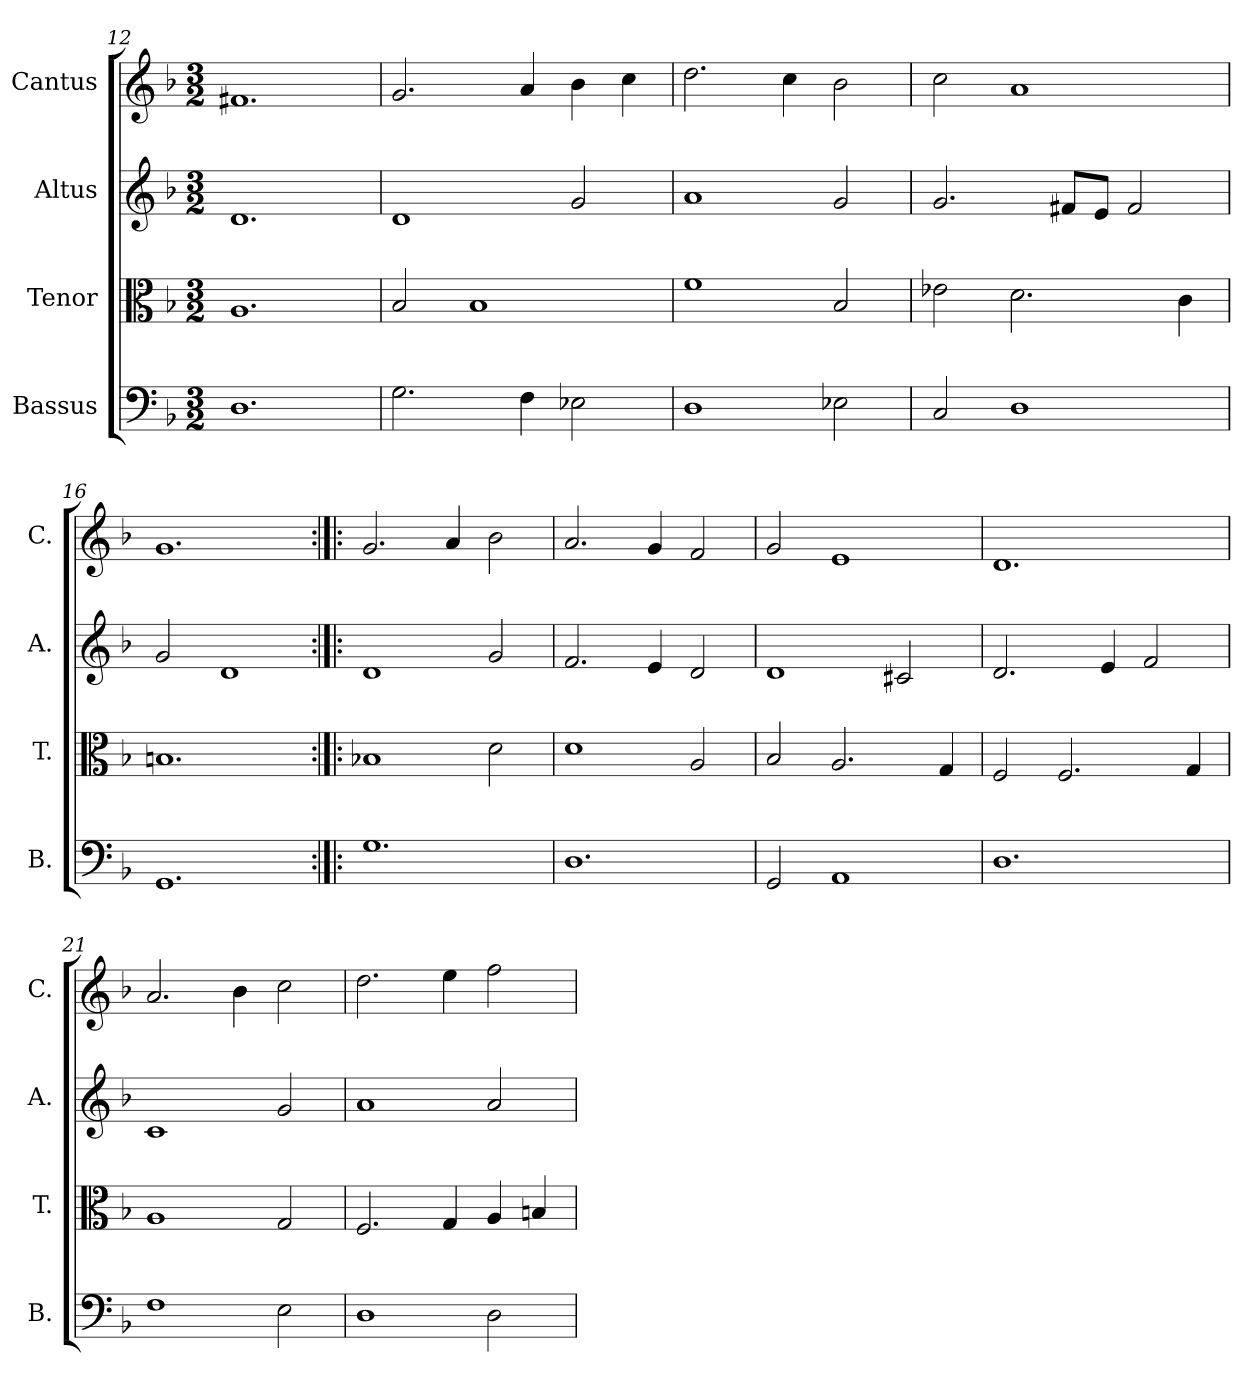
**kern	**kern	**kern	**kern
*part4	*part3	*part2	*part1
*staff4	*staff3	*staff2	*staff1
*I"Bassus	*I"Tenor	*I"Altus	*I"Cantus
*I'B.	*I'T.	*I'A.	*I'C.
*clefF4	*clefC3	*clefG2	*clefG2
*k[b-]	*k[b-]	*k[b-]	*k[b-]
*F:	*F:	*F:	*F:
*M3/2	*M3/2	*M3/2	*M3/2
=12	=12	=12	=12
1.D\	1.A/	1.d/	1.f#X/
=13	=13	=13	=13
2.G\	2B-/	1d/	2.g/
.	1B-/	.	.
4F\	.	.	4a/
2E-X\	.	2g/	4b-\
.	.	.	4cc\
=14	=14	=14	=14
1D\	1f\	1a/	2.dd\
.	.	.	4cc\
2E-X\	2B-/	2g/	2b-\
=15	=15	=15	=15
2C/	2e-X\	2.g/	2cc\
1D\	2.d\	.	1a/
.	.	8f#X/L	.
.	.	8e/J	.
.	.	2f#/	.
.	4c\	.	.
=16	=16	=16	=16
1.GG/	1.Bn/	2g/	1.g/
.	.	1d/	.
=17:|!|:	=17:|!|:	=17:|!|:	=17:|!|:
1.G\	1B-X/	1d/	2.g/
.	.	.	4a/
.	2d\	2g/	2b-\
=18	=18	=18	=18
1.D\	1d\	2.f/	2.a/
.	.	4e/	4g/
.	2A/	2d/	2f/
=19	=19	=19	=19
2GG/	2B-/	1d/	2g/
1AA/	2.A/	.	1e/
.	.	2c#X/	.
.	4G/	.	.
=20	=20	=20	=20
1.D\	2F/	2.d/	1.d/
.	2.F/	.	.
.	.	4e/	.
.	.	2f/	.
.	4G/	.	.
!!LO:LB:g=z
=21	=21	=21	=21
1F\	1A/	1c/	2.a/
.	.	.	4b-\
2E\	2G/	2g/	2cc\
=22	=22	=22	=22
1D\	2.F/	1a/	2.dd\
.	4G/	.	4ee\
2D\	4A/	2a/	2ff\
.	4Bn/	.	.
=	=	=	=
*-	*-	*-	*-
